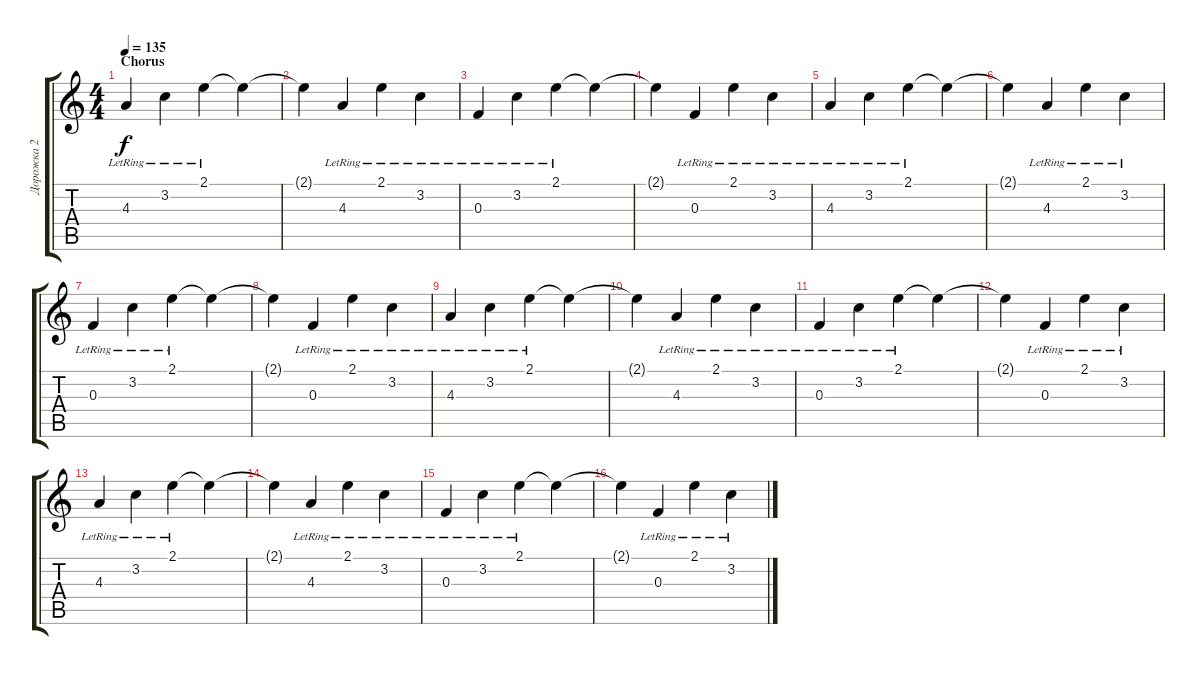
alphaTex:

\track ("Дорожка 2" "Дорожка 2") {instrument electricguitarmuted}
\staff {score tabs}
\tuning (D4 A3 F3 C3 G2 D2) {hide}
\ts (4 4)
\section ("" "Chorus")
\tempo 135
\clef g2
\ks c
4.3{lr}.4{dy f} 3.2{lr}.4 2.1{lr}.4 2.1{t}.4 |
2.1{t}.4 4.3{lr}.4 2.1{lr}.4 3.2{lr}.4 |
0.3{lr}.4 3.2{lr}.4 2.1{lr}.4 2.1{t}.4 |
2.1{t}.4 0.3{lr}.4 2.1{lr}.4 3.2{lr}.4 |
4.3{lr}.4 3.2{lr}.4 2.1{lr}.4 2.1{t}.4 |
2.1{t}.4 4.3{lr}.4 2.1{lr}.4 3.2{lr}.4 |
0.3{lr}.4 3.2{lr}.4 2.1{lr}.4 2.1{t}.4 |
2.1{t}.4 0.3{lr}.4 2.1{lr}.4 3.2{lr}.4 |
4.3{lr}.4 3.2{lr}.4 2.1{lr}.4 2.1{t}.4 |
2.1{t}.4 4.3{lr}.4 2.1{lr}.4 3.2{lr}.4 |
0.3{lr}.4 3.2{lr}.4 2.1{lr}.4 2.1{t}.4 |
2.1{t}.4 0.3{lr}.4 2.1{lr}.4 3.2{lr}.4 |
4.3{lr}.4 3.2{lr}.4 2.1{lr}.4 2.1{t}.4 |
2.1{t}.4 4.3{lr}.4 2.1{lr}.4 3.2{lr}.4 |
0.3{lr}.4 3.2{lr}.4 2.1{lr}.4 2.1{t}.4 |
2.1{t}.4 0.3{lr}.4 2.1{lr}.4 3.2{lr}.4
